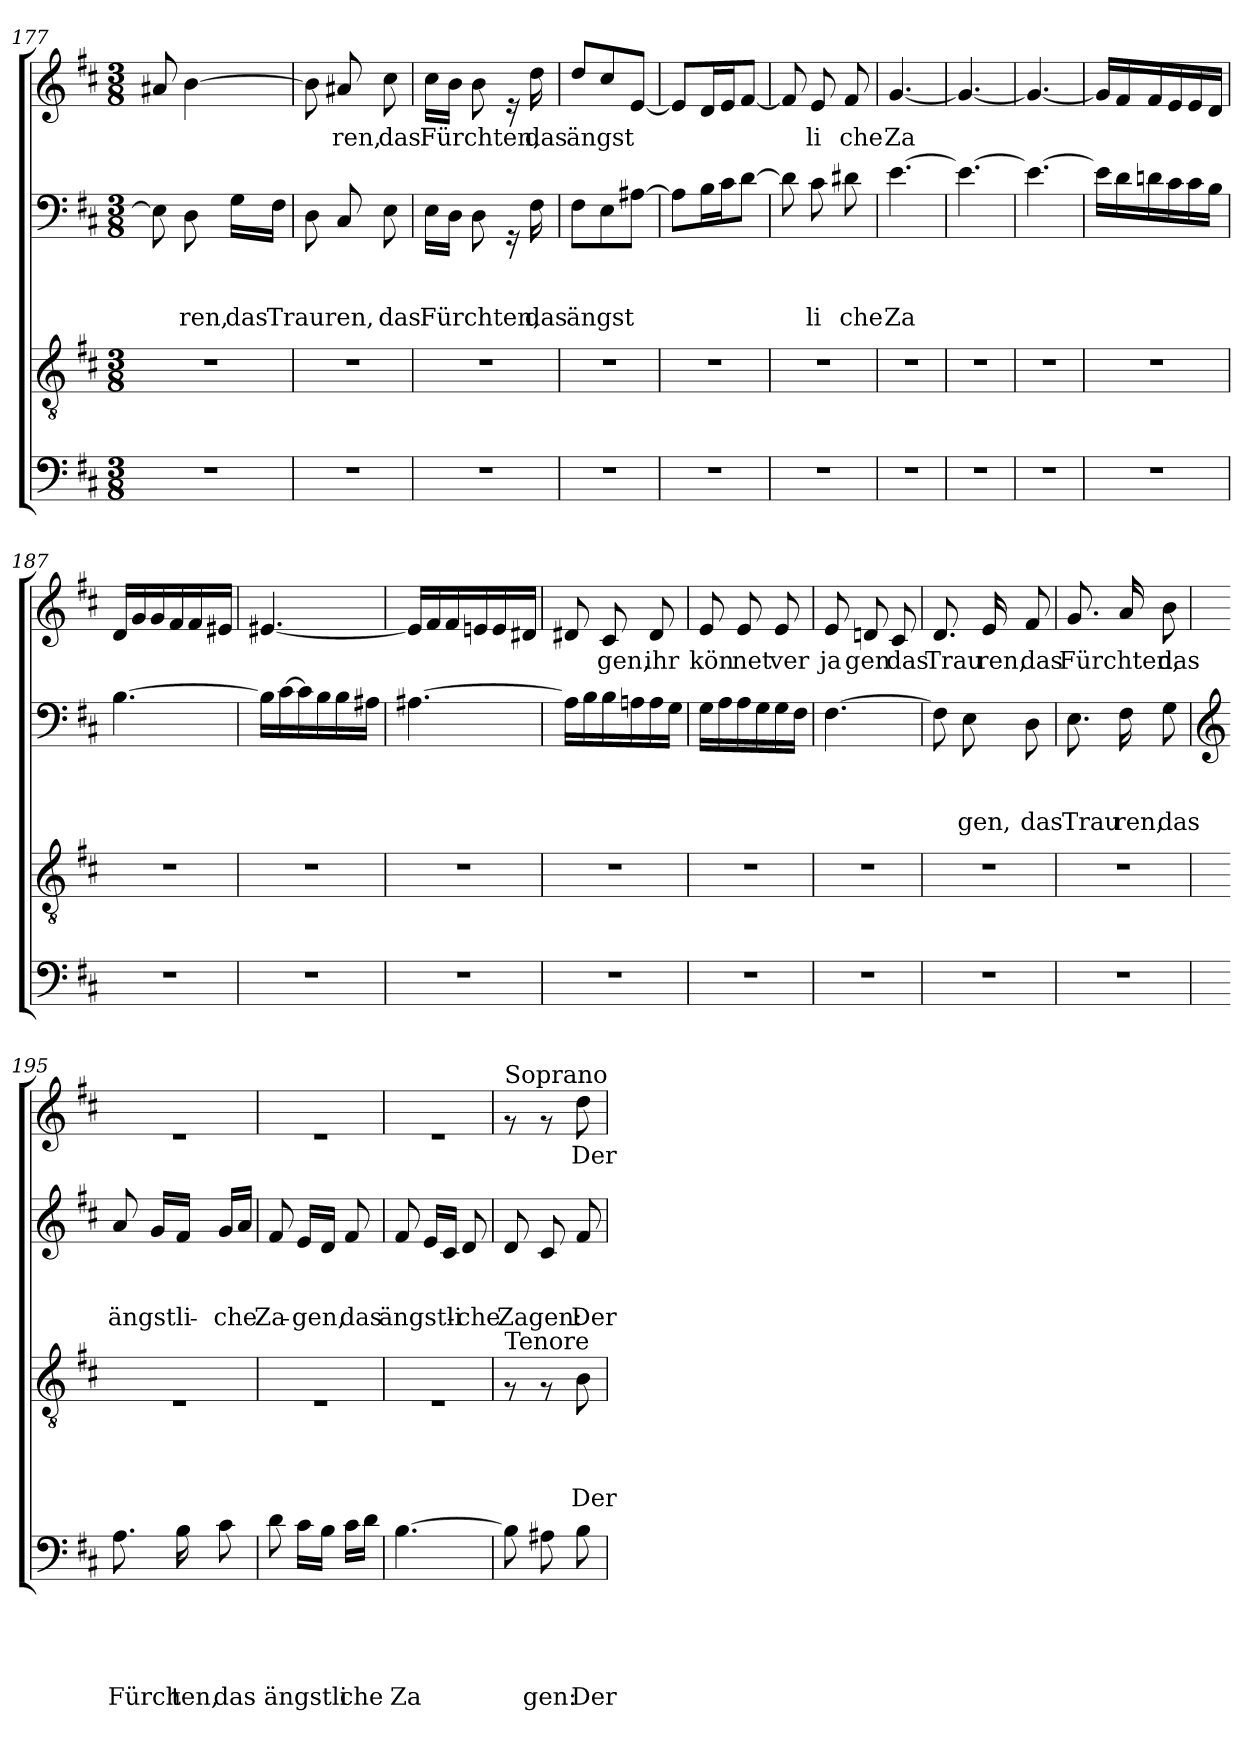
**kern	**text	**text	**text	**text	**text	**kern	**text	**text	**text	**text	**kern	**text	**text	**text	**kern	**text
*part4	*part4	*part4	*part4	*part4	*part4	*part3	*part3	*part3	*part3	*part3	*part2	*part2	*part2	*part2	*part1	*part1
*staff4	*staff4	*staff4	*staff4	*staff4	*staff4	*staff3	*staff3	*staff3	*staff3	*staff3	*staff2	*staff2	*staff2	*staff2	*staff1	*staff1
*clefF4	*	*	*	*	*	*clefGv2	*	*	*	*	*clefF4	*	*	*	*clefG2	*
*k[f#c#]	*	*	*	*	*	*k[f#c#]	*	*	*	*	*k[f#c#]	*	*	*	*k[f#c#]	*
*D:	*	*	*	*	*	*D:	*	*	*	*	*D:	*	*	*	*D:	*
*M3/8	*	*	*	*	*	*M3/8	*	*	*	*	*M3/8	*	*	*	*M3/8	*
=177	=177	=177	=177	=177	=177	=177	=177	=177	=177	=177	=177	=177	=177	=177	=177	=177
4.r	.	.	.	.	.	4.r	.	.	.	.	8E\]	.	.	.	8a#X/	.
!	!	!	!	!	!	!	!	!	!	!	!	!	!	!LO:LY:b	!	!
.	.	.	.	.	.	.	.	.	.	.	8D\	.	.	ren,	[>4b\	.
!	!	!	!	!	!	!	!	!	!	!	!	!	!	!LO:LY:b	!	!
.	.	.	.	.	.	.	.	.	.	.	16G\LL	.	.	das	.	.
!	!	!	!	!	!	!	!	!	!	!	!	!	!	!LO:LY:b	!	!
.	.	.	.	.	.	.	.	.	.	.	16F#\JJ	.	.	Trauren,	.	.
=178	=178	=178	=178	=178	=178	=178	=178	=178	=178	=178	=178	=178	=178	=178	=178	=178
4.r	.	.	.	.	.	4.r	.	.	.	.	8D\	.	.	.	8b\]	.
!	!	!	!	!	!	!	!	!	!	!	!	!	!	!	!	!LO:LY:b
.	.	.	.	.	.	.	.	.	.	.	8C#/	.	.	.	8a#X/	ren,
!	!	!	!	!	!	!	!	!	!	!	!	!	!	!LO:LY:b	!	!LO:LY:b
.	.	.	.	.	.	.	.	.	.	.	8E\	.	.	das	8cc#\	das
!!LO:PB:g=z
=179	=179	=179	=179	=179	=179	=179	=179	=179	=179	=179	=179	=179	=179	=179	=179	=179
!	!	!	!	!	!	!	!	!	!	!	!	!	!	!LO:LY:b	!	!LO:LY:b
4.r	.	.	.	.	.	4.r	.	.	.	.	16E\LL	.	.	Fürchten,	16cc#\LL	Fürchten,
.	.	.	.	.	.	.	.	.	.	.	16D\JJ	.	.	.	16b\JJ	.
.	.	.	.	.	.	.	.	.	.	.	8D\	.	.	.	8b\	.
.	.	.	.	.	.	.	.	.	.	.	16rGG	.	.	.	16re	.
!	!	!	!	!	!	!	!	!	!	!	!	!	!	!LO:LY:b	!	!LO:LY:b
.	.	.	.	.	.	.	.	.	.	.	16F#\	.	.	das	16dd\	das
=180	=180	=180	=180	=180	=180	=180	=180	=180	=180	=180	=180	=180	=180	=180	=180	=180
!	!	!	!	!	!	!	!	!	!	!	!	!	!	!LO:LY:b	!	!LO:LY:b
4.r	.	.	.	.	.	4.r	.	.	.	.	8F#\L	.	.	ängst	8dd/L	ängst
.	.	.	.	.	.	.	.	.	.	.	8E\	.	.	.	8cc#/	.
.	.	.	.	.	.	.	.	.	.	.	[>8A#X\J	.	.	.	[<8e/J	.
=181	=181	=181	=181	=181	=181	=181	=181	=181	=181	=181	=181	=181	=181	=181	=181	=181
4.r	.	.	.	.	.	4.r	.	.	.	.	8A#\L]	.	.	.	8e/L]	.
.	.	.	.	.	.	.	.	.	.	.	16B\L	.	.	.	16d/L	.
.	.	.	.	.	.	.	.	.	.	.	16c#\J	.	.	.	16e/J	.
.	.	.	.	.	.	.	.	.	.	.	[>8d\J	.	.	.	[<8f#/J	.
=182	=182	=182	=182	=182	=182	=182	=182	=182	=182	=182	=182	=182	=182	=182	=182	=182
4.r	.	.	.	.	.	4.r	.	.	.	.	8d\]	.	.	.	8f#/]	.
!	!	!	!	!	!	!	!	!	!	!	!	!	!	!LO:LY:b	!	!LO:LY:b
.	.	.	.	.	.	.	.	.	.	.	8c#\	.	.	li	8e/	li
!	!	!	!	!	!	!	!	!	!	!	!	!	!	!LO:LY:b	!	!LO:LY:b
.	.	.	.	.	.	.	.	.	.	.	8d#X\	.	.	che	8f#/	che
=183	=183	=183	=183	=183	=183	=183	=183	=183	=183	=183	=183	=183	=183	=183	=183	=183
!	!	!	!	!	!	!	!	!	!	!	!	!	!	!LO:LY:b	!	!LO:LY:b
4.r	.	.	.	.	.	4.r	.	.	.	.	[>4.e\	.	.	Za	[<4.g/	Za
=184	=184	=184	=184	=184	=184	=184	=184	=184	=184	=184	=184	=184	=184	=184	=184	=184
4.r	.	.	.	.	.	4.r	.	.	.	.	4.e\_	.	.	.	4.g/_	.
=185	=185	=185	=185	=185	=185	=185	=185	=185	=185	=185	=185	=185	=185	=185	=185	=185
4.r	.	.	.	.	.	4.r	.	.	.	.	4.e\_	.	.	.	4.g/_	.
=186	=186	=186	=186	=186	=186	=186	=186	=186	=186	=186	=186	=186	=186	=186	=186	=186
4.r	.	.	.	.	.	4.r	.	.	.	.	16e\LL]	.	.	.	16g/LL]	.
.	.	.	.	.	.	.	.	.	.	.	16d\	.	.	.	16f#/	.
.	.	.	.	.	.	.	.	.	.	.	16dn\	.	.	.	16f#/	.
.	.	.	.	.	.	.	.	.	.	.	16c#\	.	.	.	16e/	.
.	.	.	.	.	.	.	.	.	.	.	16c#\	.	.	.	16e/	.
.	.	.	.	.	.	.	.	.	.	.	16B\JJ	.	.	.	16d/JJ	.
=187	=187	=187	=187	=187	=187	=187	=187	=187	=187	=187	=187	=187	=187	=187	=187	=187
4.r	.	.	.	.	.	4.r	.	.	.	.	[>4.B\	.	.	.	16d/LL	.
.	.	.	.	.	.	.	.	.	.	.	.	.	.	.	16g/	.
.	.	.	.	.	.	.	.	.	.	.	.	.	.	.	16g/	.
.	.	.	.	.	.	.	.	.	.	.	.	.	.	.	16f#/	.
.	.	.	.	.	.	.	.	.	.	.	.	.	.	.	16f#/	.
.	.	.	.	.	.	.	.	.	.	.	.	.	.	.	16e#X/JJ	.
!!LO:PB:g=z
=188	=188	=188	=188	=188	=188	=188	=188	=188	=188	=188	=188	=188	=188	=188	=188	=188
4.r	.	.	.	.	.	4.r	.	.	.	.	16B\LL]	.	.	.	[<4.e#X/	.
.	.	.	.	.	.	.	.	.	.	.	[<16c#\	.	.	.	.	.
.	.	.	.	.	.	.	.	.	.	.	16c#\]	.	.	.	.	.
.	.	.	.	.	.	.	.	.	.	.	16B\	.	.	.	.	.
.	.	.	.	.	.	.	.	.	.	.	16B\	.	.	.	.	.
.	.	.	.	.	.	.	.	.	.	.	16A#X\JJ	.	.	.	.	.
=189	=189	=189	=189	=189	=189	=189	=189	=189	=189	=189	=189	=189	=189	=189	=189	=189
4.r	.	.	.	.	.	4.r	.	.	.	.	[>4.A#X\	.	.	.	16e#/LL]	.
.	.	.	.	.	.	.	.	.	.	.	.	.	.	.	16f#/	.
.	.	.	.	.	.	.	.	.	.	.	.	.	.	.	16f#/	.
.	.	.	.	.	.	.	.	.	.	.	.	.	.	.	16en/	.
.	.	.	.	.	.	.	.	.	.	.	.	.	.	.	16e/	.
.	.	.	.	.	.	.	.	.	.	.	.	.	.	.	16d#X/JJ	.
=190	=190	=190	=190	=190	=190	=190	=190	=190	=190	=190	=190	=190	=190	=190	=190	=190
4.r	.	.	.	.	.	4.r	.	.	.	.	16A#\LL]	.	.	.	8d#X/	.
.	.	.	.	.	.	.	.	.	.	.	16B\	.	.	.	.	.
!	!	!	!	!	!	!	!	!	!	!	!	!	!	!	!	!LO:LY:b
.	.	.	.	.	.	.	.	.	.	.	16B\	.	.	.	8c#/	gen,
.	.	.	.	.	.	.	.	.	.	.	16An\	.	.	.	.	.
!	!	!	!	!	!	!	!	!	!	!	!	!	!	!	!	!LO:LY:b
.	.	.	.	.	.	.	.	.	.	.	16A\	.	.	.	8d#/	ihr
.	.	.	.	.	.	.	.	.	.	.	16G\JJ	.	.	.	.	.
=191	=191	=191	=191	=191	=191	=191	=191	=191	=191	=191	=191	=191	=191	=191	=191	=191
!	!	!	!	!	!	!	!	!	!	!	!	!	!	!	!	!LO:LY:b
4.r	.	.	.	.	.	4.r	.	.	.	.	16G\LL	.	.	.	8e/	kön
.	.	.	.	.	.	.	.	.	.	.	16A\	.	.	.	.	.
!	!	!	!	!	!	!	!	!	!	!	!	!	!	!	!	!LO:LY:b
.	.	.	.	.	.	.	.	.	.	.	16A\	.	.	.	8e/	net
.	.	.	.	.	.	.	.	.	.	.	16G\	.	.	.	.	.
!	!	!	!	!	!	!	!	!	!	!	!	!	!	!	!	!LO:LY:b
.	.	.	.	.	.	.	.	.	.	.	16G\	.	.	.	8e/	ver
.	.	.	.	.	.	.	.	.	.	.	16F#\JJ	.	.	.	.	.
=192	=192	=192	=192	=192	=192	=192	=192	=192	=192	=192	=192	=192	=192	=192	=192	=192
!	!	!	!	!	!	!	!	!	!	!	!	!	!	!	!	!LO:LY:b
4.r	.	.	.	.	.	4.r	.	.	.	.	[>4.F#\	.	.	.	8e/	ja
!	!	!	!	!	!	!	!	!	!	!	!	!	!	!	!	!LO:LY:b
.	.	.	.	.	.	.	.	.	.	.	.	.	.	.	8dn/	gen
!	!	!	!	!	!	!	!	!	!	!	!	!	!	!	!	!LO:LY:b
.	.	.	.	.	.	.	.	.	.	.	.	.	.	.	8c#/	das
=193	=193	=193	=193	=193	=193	=193	=193	=193	=193	=193	=193	=193	=193	=193	=193	=193
!	!	!	!	!	!	!	!	!	!	!	!	!	!	!	!	!LO:LY:b
4.r	.	.	.	.	.	4.r	.	.	.	.	8F#\]	.	.	.	8.d/	Trau
!	!	!	!	!	!	!	!	!	!	!	!	!	!	!LO:LY:b	!	!
.	.	.	.	.	.	.	.	.	.	.	8E\	.	.	gen,	.	.
!	!	!	!	!	!	!	!	!	!	!	!	!	!	!	!	!LO:LY:b
.	.	.	.	.	.	.	.	.	.	.	.	.	.	.	16e/	ren,
!	!	!	!	!	!	!	!	!	!	!	!	!	!	!LO:LY:b	!	!LO:LY:b
.	.	.	.	.	.	.	.	.	.	.	8D\	.	.	das	8f#/	das
=194	=194	=194	=194	=194	=194	=194	=194	=194	=194	=194	=194	=194	=194	=194	=194	=194
!	!	!	!	!	!	!	!	!	!	!	!	!	!	!LO:LY:b	!	!LO:LY:b
4.r	.	.	.	.	.	4.r	.	.	.	.	8.E\	.	.	Trau	8.g/	Fürchten,
!	!	!	!	!	!	!	!	!	!	!	!	!	!	!LO:LY:b	!	!
.	.	.	.	.	.	.	.	.	.	.	16F#\	.	.	ren,	16a/	.
!	!	!	!	!	!	!	!	!	!	!	!	!	!	!LO:LY:b	!	!LO:LY:b
.	.	.	.	.	.	.	.	.	.	.	8G\	.	.	das	8b\	das
!!LO:LB:g=z
=195	=195	=195	=195	=195	=195	=195	=195	=195	=195	=195	=195	=195	=195	=195	=195	=195
*	*	*	*	*	*	*	*	*	*	*	*clefG2	*	*	*	*	*
!	!	!	!	!	!LO:LY:b	!	!	!	!	!	!	!	!	!LO:LY:b	!	!
8.A\	.	.	.	.	Fürch	4.rE	.	.	.	.	8a/	.	.	ängstli-	4.re	.
.	.	.	.	.	.	.	.	.	.	.	16g/LL	.	.	.	.	.
!	!	!	!	!	!LO:LY:b	!	!	!	!	!	!	!	!	!	!	!
16B\	.	.	.	.	ten,	.	.	.	.	.	16f#/JJ	.	.	.	.	.
!	!	!	!	!	!LO:LY:b	!	!	!	!	!	!	!	!	!LO:LY:b	!	!
8c#\	.	.	.	.	das	.	.	.	.	.	16g/LL	.	.	-che	.	.
.	.	.	.	.	.	.	.	.	.	.	16a/JJ	.	.	.	.	.
=196	=196	=196	=196	=196	=196	=196	=196	=196	=196	=196	=196	=196	=196	=196	=196	=196
!	!	!	!	!	!LO:LY:b	!	!	!	!	!	!	!	!	!LO:LY:b	!	!
8d\	.	.	.	.	ängstli	4.rE	.	.	.	.	8f#/	.	.	Za-	4.re	.
!	!	!	!	!	!	!	!	!	!	!	!	!	!	!LO:LY:b	!	!
16c#\LL	.	.	.	.	.	.	.	.	.	.	16e/LL	.	.	-gen,	.	.
16B\JJ	.	.	.	.	.	.	.	.	.	.	16d/JJ	.	.	.	.	.
!	!	!	!	!	!LO:LY:b	!	!	!	!	!	!	!	!	!LO:LY:b	!	!
16c#\LL	.	.	.	.	che	.	.	.	.	.	8f#/	.	.	das	.	.
16d\JJ	.	.	.	.	.	.	.	.	.	.	.	.	.	.	.	.
=197	=197	=197	=197	=197	=197	=197	=197	=197	=197	=197	=197	=197	=197	=197	=197	=197
!	!	!	!	!	!LO:LY:b	!	!	!	!	!	!	!	!	!LO:LY:b	!	!
[>4.B\	.	.	.	.	Za	4.rE	.	.	.	.	8f#/	.	.	ängstli-	4.re	.
.	.	.	.	.	.	.	.	.	.	.	16e/LL	.	.	.	.	.
.	.	.	.	.	.	.	.	.	.	.	16c#/JJ	.	.	.	.	.
!	!	!	!	!	!	!	!	!	!	!	!	!	!	!LO:LY:b	!	!
.	.	.	.	.	.	.	.	.	.	.	8d/	.	.	-che	.	.
=198	=198	=198	=198	=198	=198	=198	=198	=198	=198	=198	=198	=198	=198	=198	=198	=198
!	!	!	!	!	!	!	!	!	!	!	!	!	!	!	!LO:TX:a:t=Soprano	!
!	!	!	!	!	!	!LO:TX:a:t=Tenore	!	!	!	!	!	!	!	!	!	!
!	!	!	!	!	!	!	!	!	!	!	!	!	!	!LO:LY:b	!	!
8B\]	.	.	.	.	.	8rF	.	.	.	.	8d/	.	.	Zagen:	8rf	.
!	!	!	!	!	!LO:LY:b	!	!	!	!	!	!	!	!	!	!	!
8A#X\	.	.	.	.	gen:	8rF	.	.	.	.	8c#/	.	.	.	8rf	.
!	!	!	!	!	!LO:LY:b	!	!	!	!	!LO:LY:b	!	!	!	!LO:LY:b	!	!LO:LY:b
8B\	.	.	.	.	Der	8B\	.	.	.	Der	8f#/	.	.	Der	8dd\	Der
=	=	=	=	=	=	=	=	=	=	=	=	=	=	=	=	=
*-	*-	*-	*-	*-	*-	*-	*-	*-	*-	*-	*-	*-	*-	*-	*-	*-
